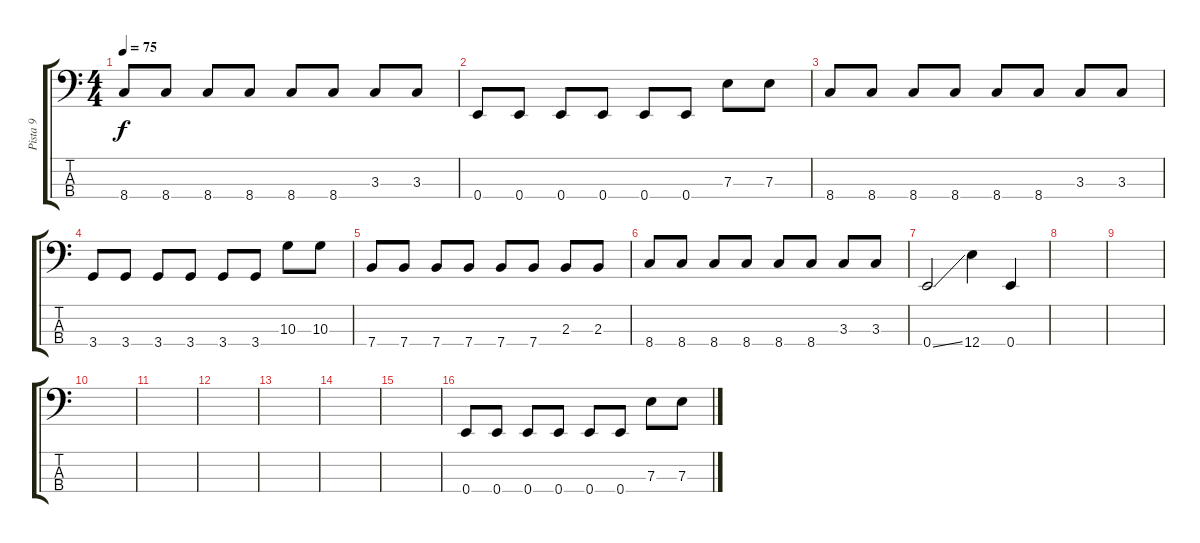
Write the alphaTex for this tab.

\track ("Pista 9" "Pista 9") {instrument electricbassfinger}
\staff {score tabs}
\tuning (G2 D2 A1 E1) {hide}
\ts (4 4)
\tempo 75
\clef f4
\ks c
8.4.8{dy f} 8.4.8 8.4.8 8.4.8 8.4.8 8.4.8 3.3.8 3.3.8 |
0.4.8 0.4.8 0.4.8 0.4.8 0.4.8 0.4.8 7.3.8 7.3.8 |
8.4.8 8.4.8 8.4.8 8.4.8 8.4.8 8.4.8 3.3.8 3.3.8 |
3.4.8 3.4.8 3.4.8 3.4.8 3.4.8 3.4.8 10.3.8 10.3.8 |
7.4.8 7.4.8 7.4.8 7.4.8 7.4.8 7.4.8 2.3.8 2.3.8 |
8.4.8 8.4.8 8.4.8 8.4.8 8.4.8 8.4.8 3.3.8 3.3.8 |
0.4{ss}.2 12.4.4 0.4.4 |
|
|
|
|
|
|
|
|
0.4.8 0.4.8 0.4.8 0.4.8 0.4.8 0.4.8 7.3.8 7.3.8
